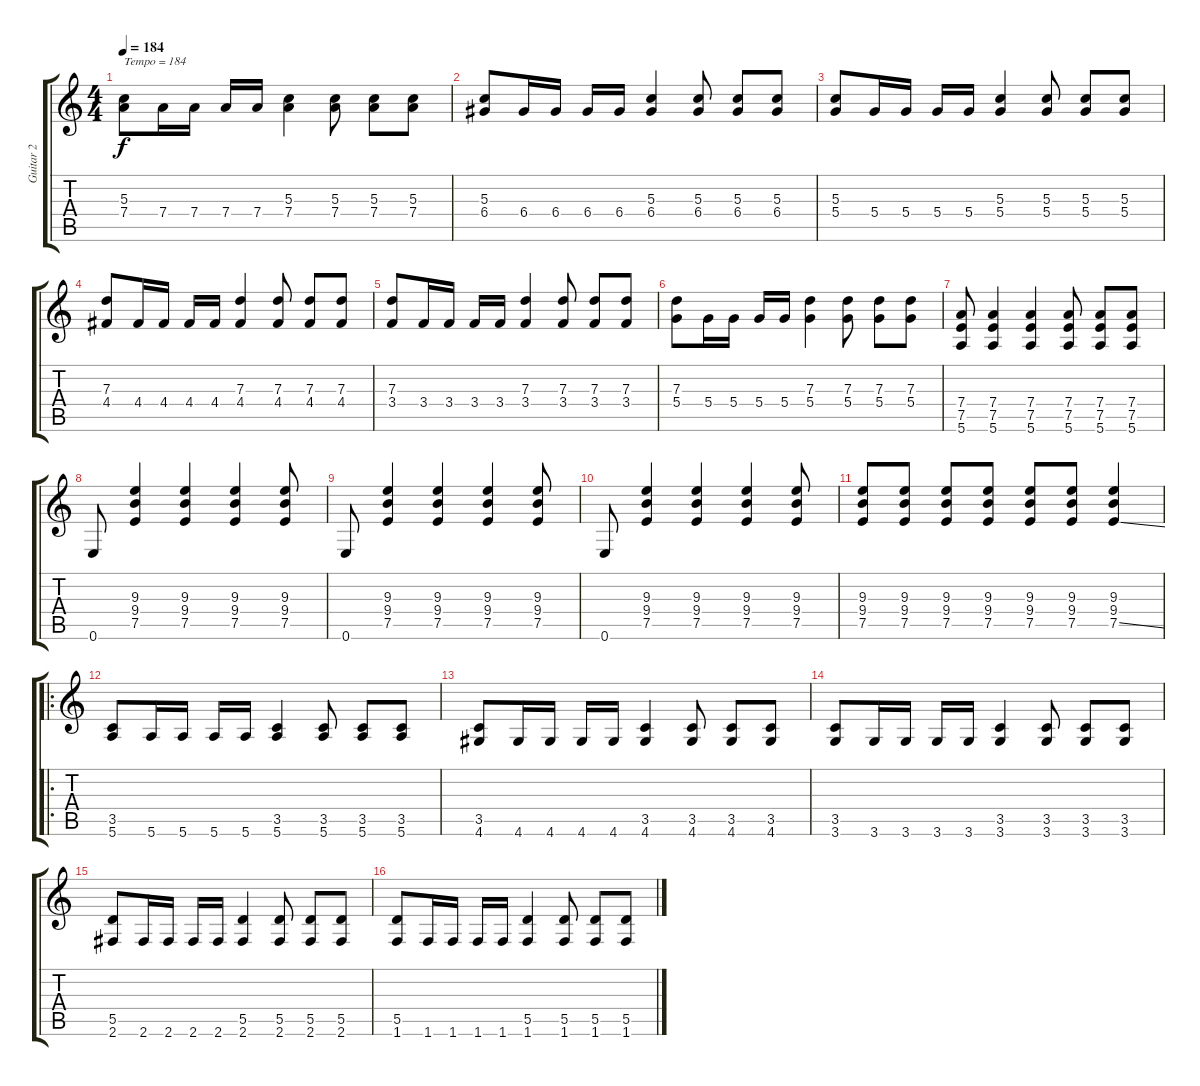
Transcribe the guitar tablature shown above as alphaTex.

\track ("Guitar 2" "Guitar 2") {instrument distortionguitar}
\staff {score tabs}
\tuning (E4 B3 G3 D3 A2 E2) {hide}
\ts (4 4)
\tempo 184
\clef g2
\ks c
(5.3 7.4).8{txt "Tempo = 184" dy f instrument distortionguitar} 7.4.16 7.4.16 7.4.16 7.4.16 (5.3 7.4).4 (5.3 7.4).8 (5.3 7.4).8 (5.3 7.4).8 |
(5.3 6.4).8 6.4.16 6.4.16 6.4.16 6.4.16 (5.3 6.4).4 (5.3 6.4).8 (5.3 6.4).8 (5.3 6.4).8 |
(5.3 5.4).8 5.4.16 5.4.16 5.4.16 5.4.16 (5.3 5.4).4 (5.3 5.4).8 (5.3 5.4).8 (5.3 5.4).8 |
(7.3 4.4).8 4.4.16 4.4.16 4.4.16 4.4.16 (7.3 4.4).4 (7.3 4.4).8 (7.3 4.4).8 (7.3 4.4).8 |
(7.3 3.4).8 3.4.16 3.4.16 3.4.16 3.4.16 (7.3 3.4).4 (7.3 3.4).8 (7.3 3.4).8 (7.3 3.4).8 |
(7.3 5.4).8 5.4.16 5.4.16 5.4.16 5.4.16 (7.3 5.4).4 (7.3 5.4).8 (7.3 5.4).8 (7.3 5.4).8 |
(7.4 7.5 5.6).8 (7.4 7.5 5.6).4 (7.4 7.5 5.6).4 (7.4 7.5 5.6).8 (7.4 7.5 5.6).8 (7.4 7.5 5.6).8 |
0.6.8 (9.3 9.4 7.5).4 (9.3 9.4 7.5).4 (9.3 9.4 7.5).4 (9.3 9.4 7.5).8 |
0.6.8 (9.3 9.4 7.5).4 (9.3 9.4 7.5).4 (9.3 9.4 7.5).4 (9.3 9.4 7.5).8 |
0.6.8 (9.3 9.4 7.5).4 (9.3 9.4 7.5).4 (9.3 9.4 7.5).4 (9.3 9.4 7.5).8 |
(9.3 9.4 7.5).8 (9.3 9.4 7.5).8 (9.3 9.4 7.5).8 (9.3 9.4 7.5).8 (9.3 9.4 7.5).8 (9.3 9.4 7.5).8 (9.3 9.4 7.5{ss}).4 |
\ro
(3.5 5.6).8 5.6.16 5.6.16 5.6.16 5.6.16 (3.5 5.6).4 (3.5 5.6).8 (3.5 5.6).8 (3.5 5.6).8 |
(3.5 4.6).8 4.6.16 4.6.16 4.6.16 4.6.16 (3.5 4.6).4 (3.5 4.6).8 (3.5 4.6).8 (3.5 4.6).8 |
(3.5 3.6).8 3.6.16 3.6.16 3.6.16 3.6.16 (3.5 3.6).4 (3.5 3.6).8 (3.5 3.6).8 (3.5 3.6).8 |
(5.5 2.6).8 2.6.16 2.6.16 2.6.16 2.6.16 (5.5 2.6).4 (5.5 2.6).8 (5.5 2.6).8 (5.5 2.6).8 |
(5.5 1.6).8 1.6.16 1.6.16 1.6.16 1.6.16 (5.5 1.6).4 (5.5 1.6).8 (5.5 1.6).8 (5.5 1.6).8
